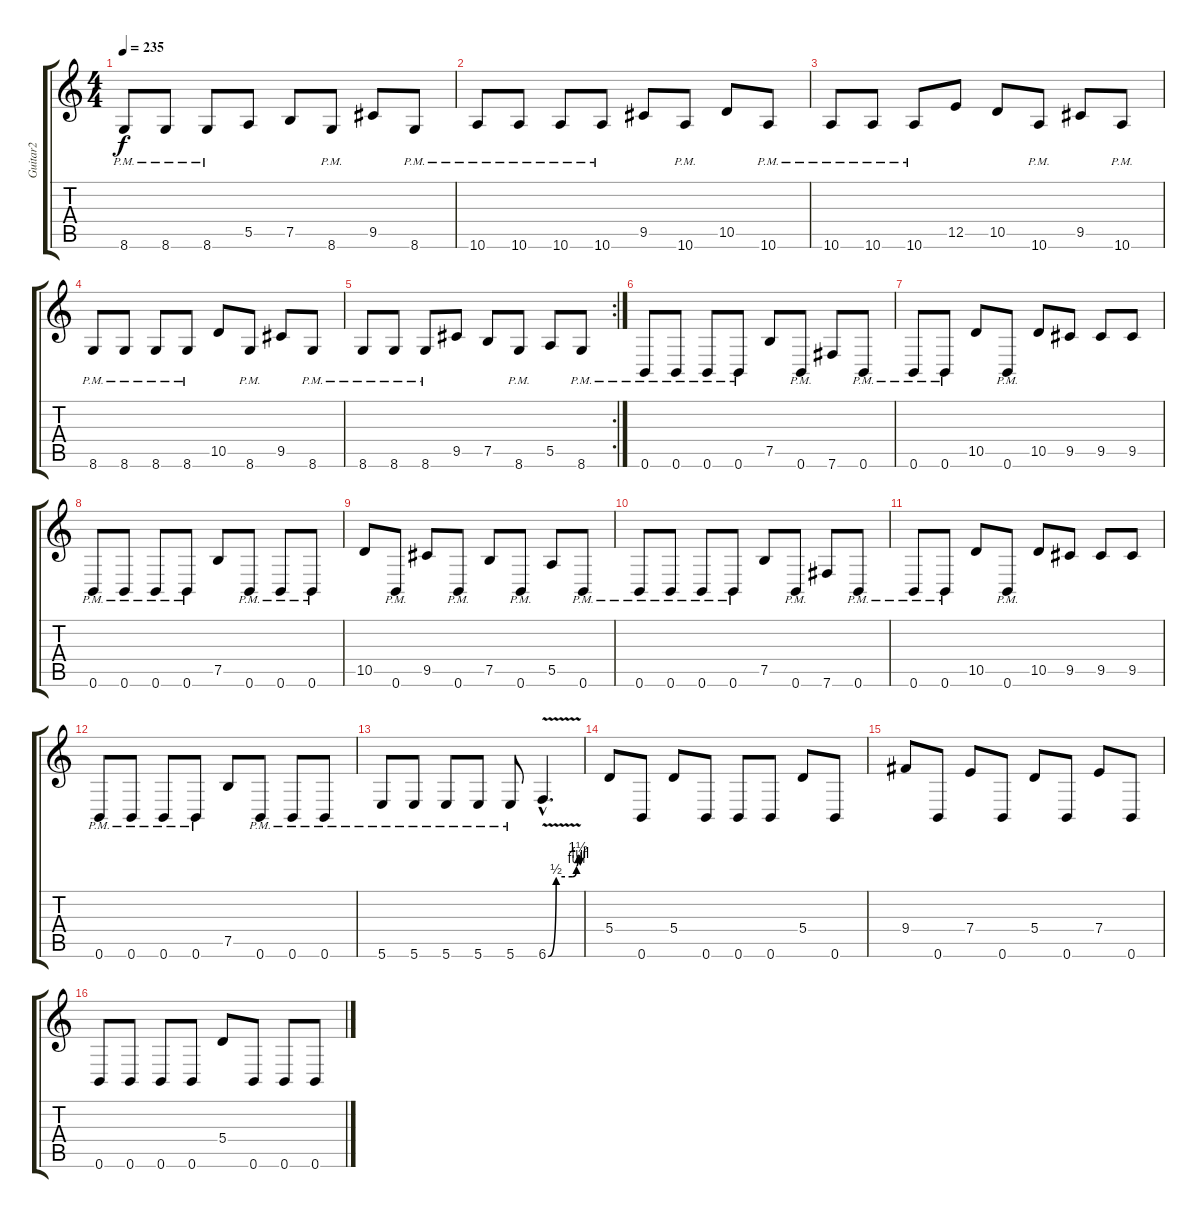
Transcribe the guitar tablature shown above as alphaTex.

\track ("Guitar2" "Guitar2") {instrument distortionguitar}
\staff {score tabs}
\tuning (B3 Gb3 D3 A2 E2 B1) {hide}
\ts (4 4)
\tempo 235
\clef g2
\ks c
8.6{pm}.8{dy f} 8.6{pm}.8 8.6{pm}.8 5.5.8 7.5.8 8.6{pm}.8 9.5.8 8.6{pm}.8 |
10.6{pm}.8 10.6{pm}.8 10.6{pm}.8 10.6{pm}.8 9.5.8 10.6{pm}.8 10.5.8 10.6{pm}.8 |
10.6{pm}.8 10.6{pm}.8 10.6{pm}.8 12.5.8 10.5.8 10.6{pm}.8 9.5.8 10.6{pm}.8 |
8.6{pm}.8 8.6{pm}.8 8.6{pm}.8 8.6{pm}.8 10.5.8 8.6{pm}.8 9.5.8 8.6{pm}.8 |
\rc 2
8.6{pm}.8 8.6{pm}.8 8.6{pm}.8 9.5.8 7.5.8 8.6{pm}.8 5.5.8 8.6{pm}.8 |
0.6{pm}.8 0.6{pm}.8 0.6{pm}.8 0.6{pm}.8 7.5.8 0.6{pm}.8 7.6.8 0.6{pm}.8 |
0.6{pm}.8 0.6{pm}.8 10.5.8 0.6{pm}.8 10.5.8 9.5.8 9.5.8 9.5.8 |
0.6{pm}.8 0.6{pm}.8 0.6{pm}.8 0.6{pm}.8 7.5.8 0.6{pm}.8 0.6{pm}.8 0.6{pm}.8 |
10.5.8 0.6{pm}.8 9.5.8 0.6{pm}.8 7.5.8 0.6{pm}.8 5.5.8 0.6{pm}.8 |
0.6{pm}.8 0.6{pm}.8 0.6{pm}.8 0.6{pm}.8 7.5.8 0.6{pm}.8 7.6.8 0.6{pm}.8 |
0.6{pm}.8 0.6{pm}.8 10.5.8 0.6{pm}.8 10.5.8 9.5.8 9.5.8 9.5.8 |
0.6{pm}.8 0.6{pm}.8 0.6{pm}.8 0.6{pm}.8 7.5.8 0.6{pm}.8 0.6{pm}.8 0.6{pm}.8 |
5.6{pm}.8 5.6{pm}.8 5.6{pm}.8 5.6{pm}.8 5.6{pm}.8 6.6{be (custom 0 0 15 2 45 2 53 4 56 6 60 4) v hac}.4{d} |
5.4.8 0.6.8 5.4.8 0.6.8 0.6.8 0.6.8 5.4.8 0.6.8 |
9.4.8 0.6.8 7.4.8 0.6.8 5.4.8 0.6.8 7.4.8 0.6.8 |
0.6.8 0.6.8 0.6.8 0.6.8 5.4.8 0.6.8 0.6.8 0.6.8
